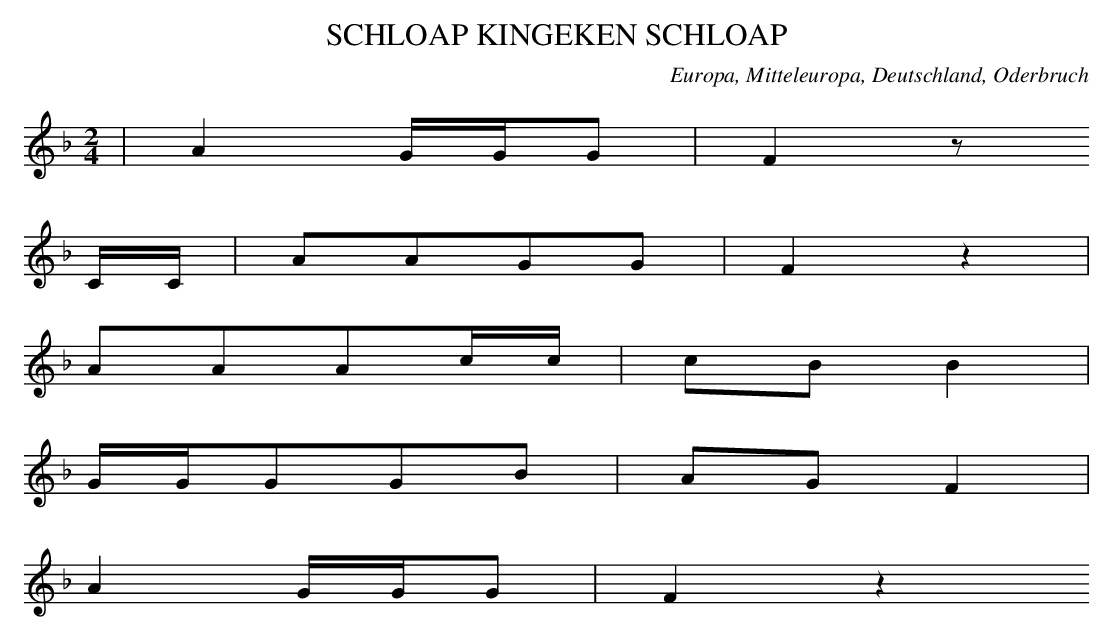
X:1
T: SCHLOAP KINGEKEN SCHLOAP
O: Europa, Mitteleuropa, Deutschland, Oderbruch
M: 2/4
L: 1/16
K: F
 | A4GGG2 | F4z2
CC | A2A2G2G2 | F4z4 |
A2A2A2cc | c2B2B4 |
GGG2G2B2 | A2G2F4 |
A4GGG2 | F4z4
